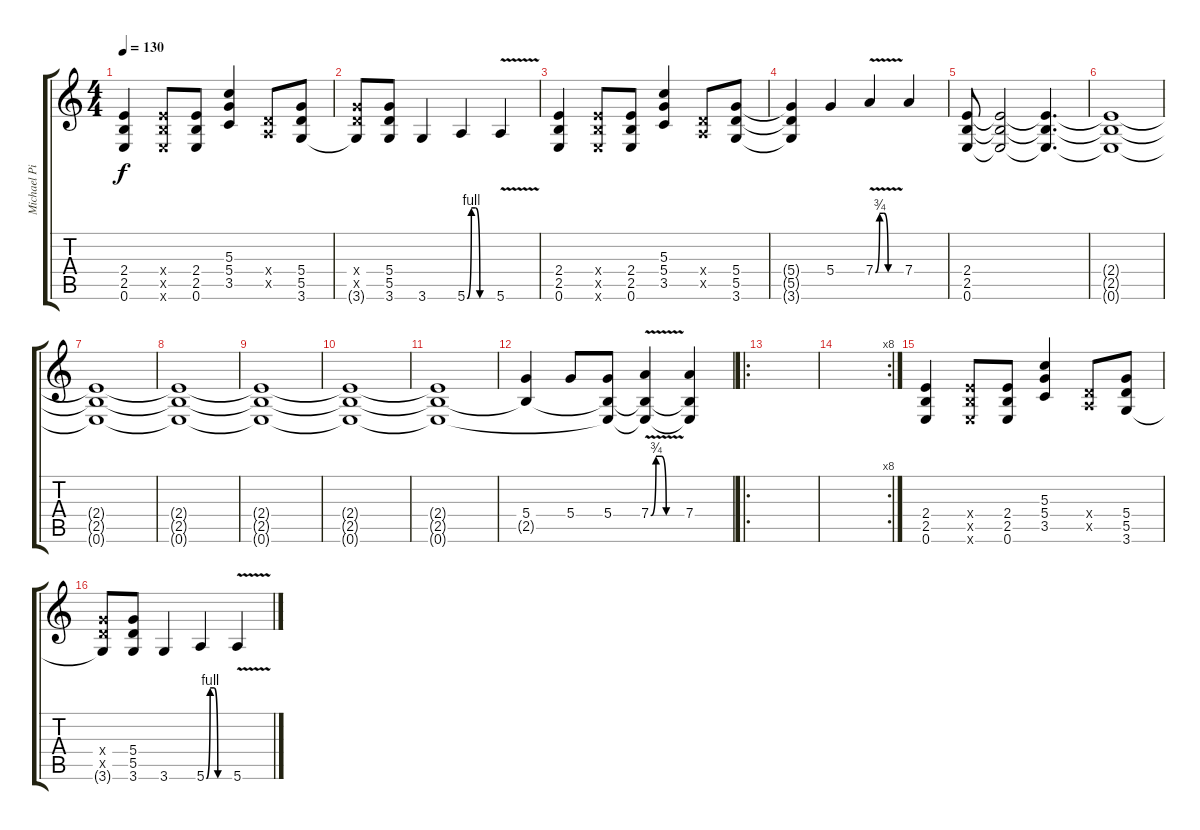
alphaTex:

\track ("Michael Pitt Dist." "Michael Pi") {instrument distortionguitar}
\staff {score tabs}
\tuning (E4 B3 G3 D3 A2 E2) {hide}
\ts (4 4)
\tempo 130
\clef g2
\ks c
(2.4 2.5 0.6).4{dy f} (2.4{x} 2.5{x} 0.6{x}).8 (2.4 2.5 0.6).8 (5.3 5.4 3.5).4 (0.4{x} 0.5{x}).8 (5.4 5.5 3.6).8 |
(5.4{x} 5.5{x} 3.6{t}).8 (5.4 5.5 3.6).8 3.6.4 5.6{be (custom 0 0 10 4 20 4 30 0 60 0)}.4 5.6{v}.4 |
(2.4 2.5 0.6).4 (2.4{x} 2.5{x} 0.6{x}).8 (2.4 2.5 0.6).8 (5.3 5.4 3.5).4 (0.4{x} 0.5{x}).8 (5.4 5.5 3.6).8 |
(5.4{t} 5.5{t} 3.6{t}).4 5.4.4 7.4{be (custom 0 0 10 3 20 3 30 0 60 0) v}.4 7.4.4 |
(2.4 2.5 0.6).8 (2.4{t} 2.5{t} 0.6{t}).2 (2.4{t} 2.5{t} 0.6{t}).4{d} |
(2.4{t} 2.5{t} 0.6{t}).1 |
(2.4{t} 2.5{t} 0.6{t}).1 |
(2.4{t} 2.5{t} 0.6{t}).1 |
(2.4{t} 2.5{t} 0.6{t}).1 |
(2.4{t} 2.5{t} 0.6{t}).1 |
(2.4{t} 2.5{t} 0.6{t}).1 |
(5.4 2.5{t}).4 5.4.8 (5.4 2.5{t} 0.6{t}).8 (7.4{be (custom 0 0 10 3 20 3 30 0 60 0) v} 2.5{t} 0.6{t}).4 (7.4 2.5{t} 0.6{t}).4 |
\ro
|
\rc 8
|
(2.4 2.5 0.6).4 (2.4{x} 2.5{x} 0.6{x}).8 (2.4 2.5 0.6).8 (5.3 5.4 3.5).4 (0.4{x} 0.5{x}).8 (5.4 5.5 3.6).8 |
(5.4{x} 5.5{x} 3.6{t}).8 (5.4 5.5 3.6).8 3.6.4 5.6{be (custom 0 0 10 4 20 4 30 0 60 0)}.4 5.6{v}.4
